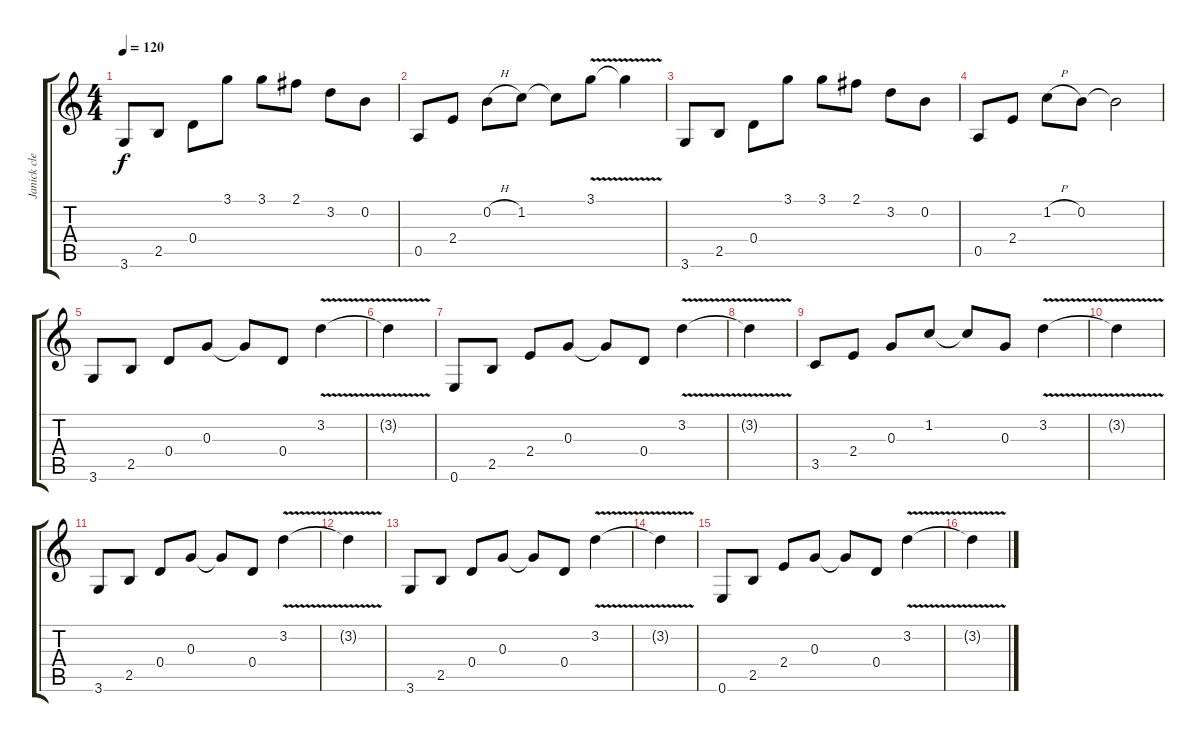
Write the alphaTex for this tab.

\track ("Janick clean" "Janick cle") {instrument electricguitarclean}
\staff {score tabs}
\tuning (E4 B3 G3 D3 A2 E2) {hide}
\ts (4 4)
\tempo 120
\clef g2
\ks c
3.6.8{dy f} 2.5.8 0.4.8 3.1.8 3.1.8 2.1.8 3.2.8 0.2.8 |
0.5.8 2.4.8 0.2{h}.8 1.2.8 1.2{t}.8 3.1{v}.8 3.1{t}.4 |
3.6.8 2.5.8 0.4.8 3.1.8 3.1.8 2.1.8 3.2.8 0.2.8 |
0.5.8 2.4.8 1.2{h}.8 0.2.8 0.2{t}.2 |
3.6.8 2.5.8 0.4.8 0.3.8 0.3{t}.8 0.4.8 3.2{v}.4 |
3.2{t}.4 |
0.6.8 2.5.8 2.4.8 0.3.8 0.3{t}.8 0.4.8 3.2{v}.4 |
3.2{t}.4 |
3.5.8 2.4.8 0.3.8 1.2.8 1.2{t}.8 0.3.8 3.2{v}.4 |
3.2{t}.4 |
3.6.8 2.5.8 0.4.8 0.3.8 0.3{t}.8 0.4.8 3.2{v}.4 |
3.2{t}.4 |
3.6.8 2.5.8 0.4.8 0.3.8 0.3{t}.8 0.4.8 3.2{v}.4 |
3.2{t}.4 |
0.6.8 2.5.8 2.4.8 0.3.8 0.3{t}.8 0.4.8 3.2{v}.4 |
3.2{t}.4
